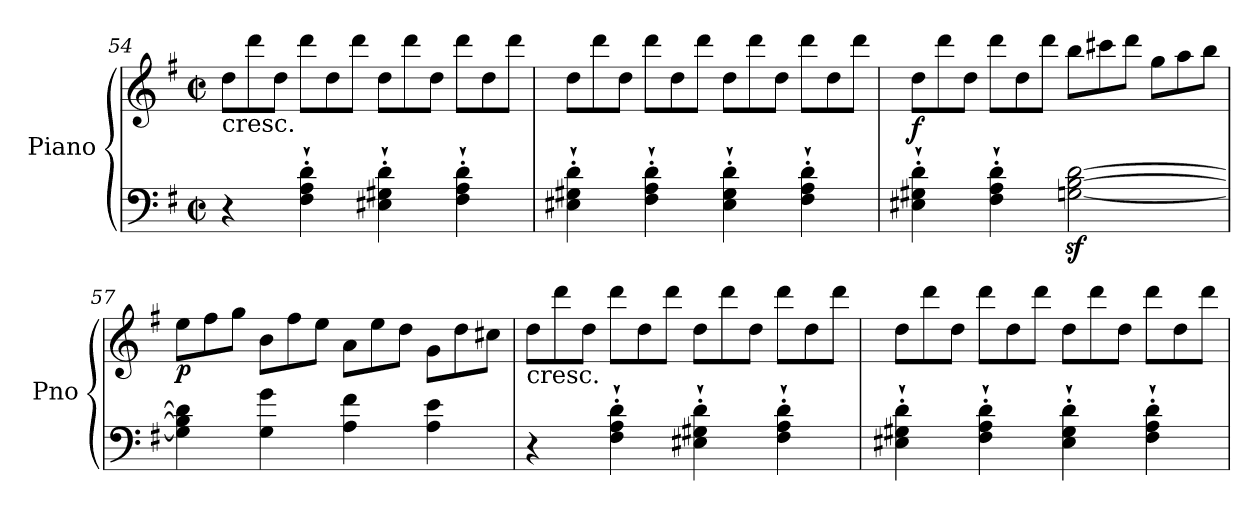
**kern	**kern	**dynam
*part1	*part1	*part1
*staff2	*staff1	*staff1/2
*I"Piano	*	*
*I'Pno	*	*
*clefF4	*clefG2	*
*k[f#]	*k[f#]	*
*G:	*G:	*
*M2/2	*M2/2	*
*met(c|)	*met(c|)	*
*	*Xtuplet	*
=54	=54	=54
!	!LO:TX:b:t=cresc.	!
4r	12dd\L	.
.	12ddd\	.
.	12dd\J	.
4F#\`' 4A\`' 4d\`'	12ddd\L	.
.	12dd\	.
.	12ddd\J	.
4E#X\`' 4G#X\`' 4d\`'	12dd\L	.
.	12ddd\	.
.	12dd\J	.
4F#\`' 4A\`' 4d\`'	12ddd\L	.
.	12dd\	.
.	12ddd\J	.
=55	=55	=55
4E#X\`' 4G#X\`' 4d\`'	12dd\L	.
.	12ddd\	.
.	12dd\J	.
4F#\`' 4A\`' 4d\`'	12ddd\L	.
.	12dd\	.
.	12ddd\J	.
4E#\`' 4G#\`' 4d\`'	12dd\L	.
.	12ddd\	.
.	12dd\J	.
4F#\`' 4A\`' 4d\`'	12ddd\L	.
.	12dd\	.
.	12ddd\J	.
=56	=56	=56
!	!	!LO:DY:b
4E#X\`' 4G#X\`' 4d\`'	12dd\L	f
.	12ddd\	.
.	12dd\J	.
4F#\`' 4A\`' 4d\`'	12ddd\L	.
.	12dd\	.
.	12ddd\J	.
[2Gn\z< [2B\z< [2d\z<	12bb\L	.
.	12ccc#X\	.
.	12ddd\J	.
.	12gg\L	.
.	12aa\	.
.	12bb\J	.
!!LO:LB:g=z
=57	=57	=57
!	!	!LO:DY:b
4G\] 4B\] 4d\]	12ee\L	p
.	12ff#\	.
.	12gg\J	.
4G\ 4g\	12b\L	.
.	12ff#\	.
.	12ee\J	.
4A\ 4f#\	12a\L	.
.	12ee\	.
.	12dd\J	.
4A\ 4e\	12g\L	.
.	12dd\	.
.	12cc#X\J	.
=58	=58	=58
!	!LO:TX:b:t=cresc.	!
4r	12dd\L	.
.	12ddd\	.
.	12dd\J	.
4F#\`' 4A\`' 4d\`'	12ddd\L	.
.	12dd\	.
.	12ddd\J	.
4E#X\`' 4G#X\`' 4d\`'	12dd\L	.
.	12ddd\	.
.	12dd\J	.
4F#\`' 4A\`' 4d\`'	12ddd\L	.
.	12dd\	.
.	12ddd\J	.
=59	=59	=59
4E#X\`' 4G#X\`' 4d\`'	12dd\L	.
.	12ddd\	.
.	12dd\J	.
4F#\`' 4A\`' 4d\`'	12ddd\L	.
.	12dd\	.
.	12ddd\J	.
4E#\`' 4G#\`' 4d\`'	12dd\L	.
.	12ddd\	.
.	12dd\J	.
4F#\`' 4A\`' 4d\`'	12ddd\L	.
.	12dd\	.
.	12ddd\J	.
=	=	=
*-	*-	*-
